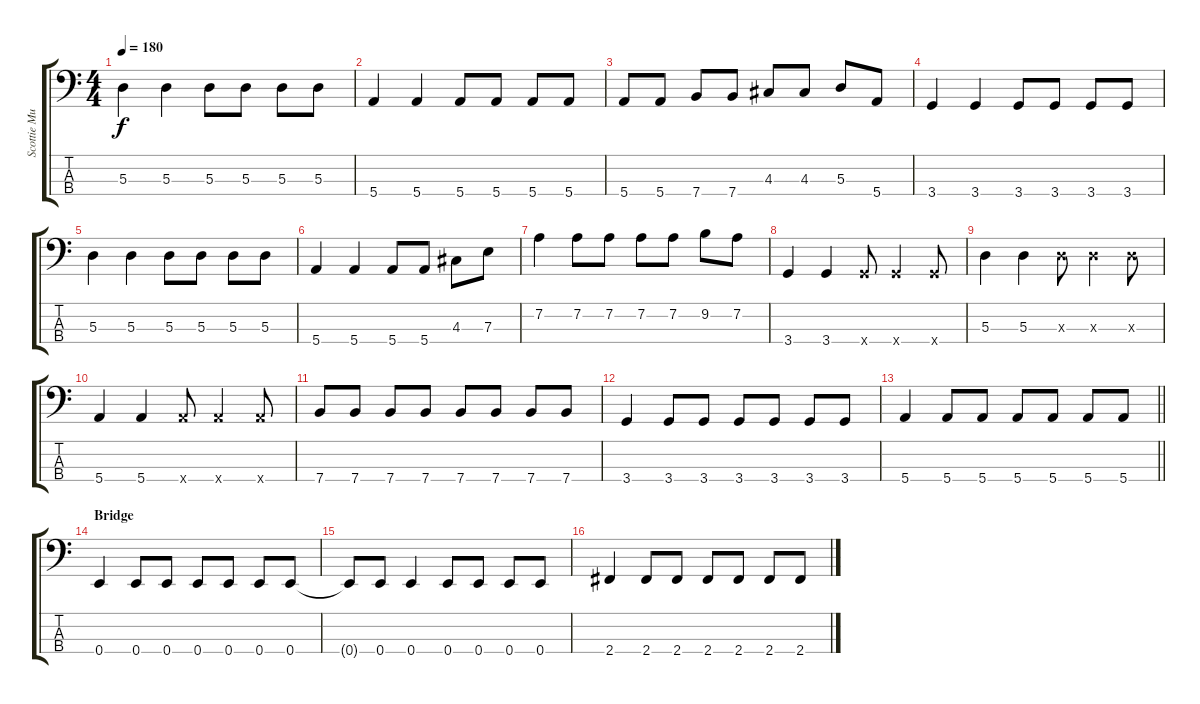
\track ("Scottie Murphy - Bass" "Scottie Mu") {instrument electricbasspick}
\staff {score tabs}
\tuning (G2 D2 A1 E1) {hide}
\ts (4 4)
\tempo 180
\clef f4
\ks c
5.3.4{dy f} 5.3.4 5.3.8 5.3.8 5.3.8 5.3.8 |
5.4.4 5.4.4 5.4.8 5.4.8 5.4.8 5.4.8 |
5.4.8 5.4.8 7.4.8 7.4.8 4.3.8 4.3.8 5.3.8 5.4.8 |
3.4.4 3.4.4 3.4.8 3.4.8 3.4.8 3.4.8 |
5.3.4 5.3.4 5.3.8 5.3.8 5.3.8 5.3.8 |
5.4.4 5.4.4 5.4.8 5.4.8 4.3.8 7.3.8 |
7.2.4 7.2.8 7.2.8 7.2.8 7.2.8 9.2.8 7.2.8 |
3.4.4 3.4.4 3.4{x}.8 3.4{x}.4 3.4{x}.8 |
5.3.4 5.3.4 5.3{x}.8 5.3{x}.4 5.3{x}.8 |
5.4.4 5.4.4 5.4{x}.8 5.4{x}.4 5.4{x}.8 |
7.4.8 7.4.8 7.4.8 7.4.8 7.4.8 7.4.8 7.4.8 7.4.8 |
3.4.4 3.4.8 3.4.8 3.4.8 3.4.8 3.4.8 3.4.8 |
\barLineRight lightlight
5.4.4 5.4.8 5.4.8 5.4.8 5.4.8 5.4.8 5.4.8 |
\section ("" "Bridge")
0.4.4 0.4.8 0.4.8 0.4.8 0.4.8 0.4.8 0.4.8 |
0.4{t}.8 0.4.8 0.4.4 0.4.8 0.4.8 0.4.8 0.4.8 |
2.4.4 2.4.8 2.4.8 2.4.8 2.4.8 2.4.8 2.4.8
